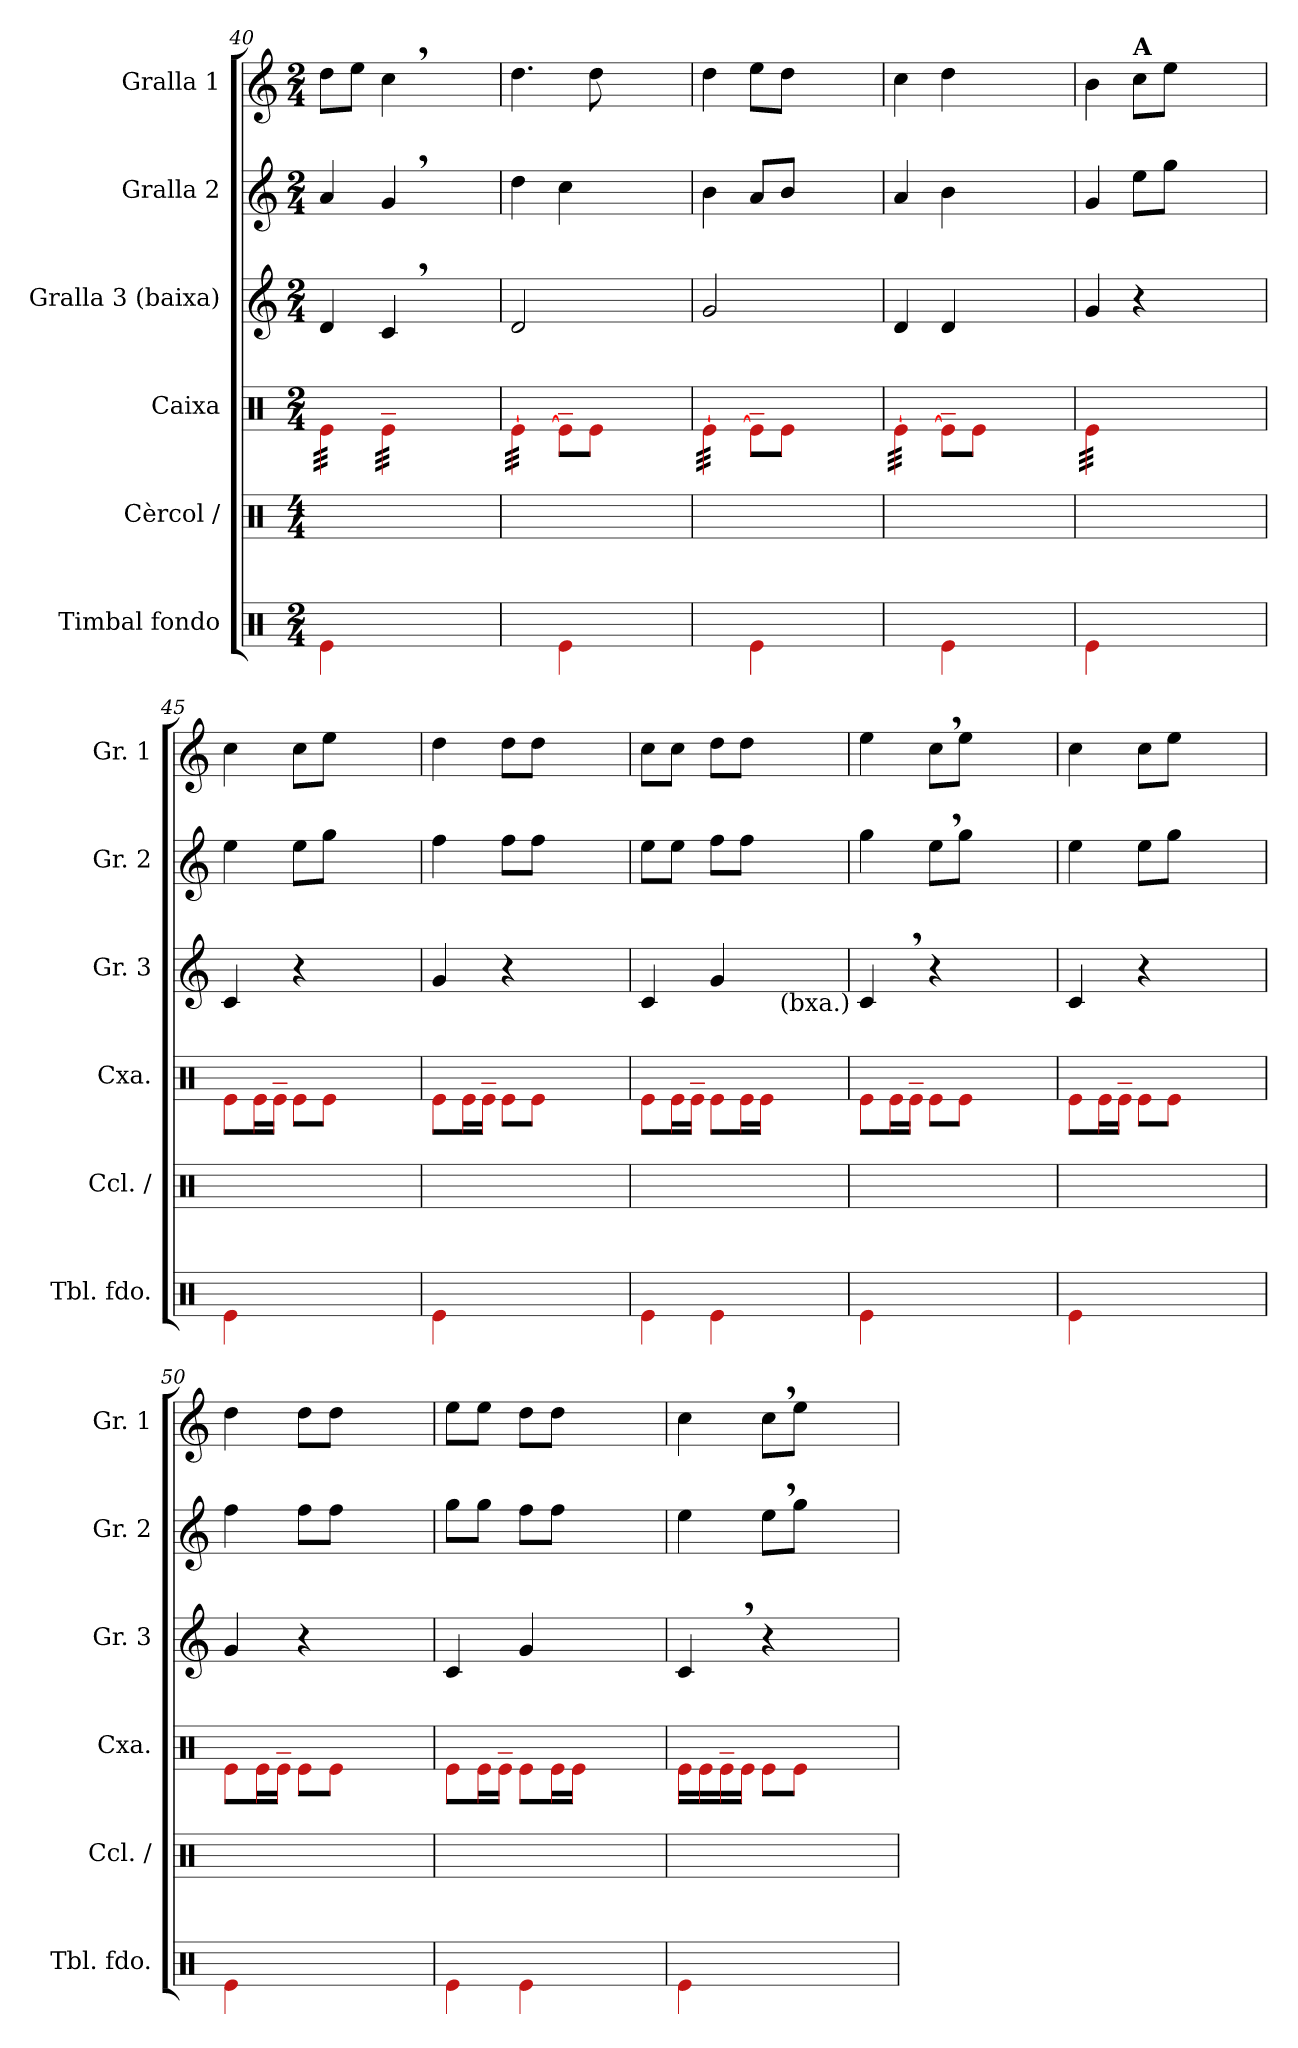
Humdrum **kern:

**kern	**kern	**kern	**kern	**kern	**kern
*part6	*part5	*part4	*part3	*part2	*part1
*staff6	*staff5	*staff4	*staff3	*staff2	*staff1
*I"Timbal fondo	*I"Cèrcol /	*I"Caixa	*I"Gralla 3 (baixa)	*I"Gralla 2	*I"Gralla 1
*I'Tbl. fdo.	*I'Ccl. /	*I'Cxa.	*I'Gr. 3	*I'Gr. 2	*I'Gr. 1
*clefX	*clefX	*clefX	*clefG2	*clefG2	*clefG2
*k[]	*k[]	*k[]	*k[]	*k[]	*k[]
*M2/4	*M4/4	*M2/4	*M2/4	*M2/4	*M2/4
=40	=40	=40	=40	=40	=40
*	*	*tremolo	*	*	*
4e\	1ryy	32e\LLL	4d/	4a/	8dd\L
.	.	32e\	.	.	.
.	.	32e\	.	.	.
.	.	32e\	.	.	.
.	.	32e\	.	.	8ee\J
.	.	32e\	.	.	.
.	.	32e\	.	.	.
.	.	32e\JJJ	.	.	.
2.ryy	.	32e~\LLL	4c,/	4g,/	4cc,\
.	.	32e~\	.	.	.
.	.	32e~\	.	.	.
.	.	32e~\	.	.	.
.	.	32e~\	.	.	.
.	.	32e~\	.	.	.
.	.	32e~\	.	.	.
.	.	32e~\JJJ	.	.	.
.	.	2ryy	2ryy	2ryy	2ryy
=41	=41	=41	=41	=41	=41
4ryy	1ryy	[32e\LLL	2d/	4dd\	4.dd\
.	.	32e\	.	.	.
.	.	32e\	.	.	.
.	.	32e\	.	.	.
.	.	32e\	.	.	.
.	.	32e\	.	.	.
.	.	32e\	.	.	.
.	.	32e\JJJ	.	.	.
*	*	*Xtremolo	*	*	*
4e\	.	8e~\L]	.	4cc\	.
.	.	8e\J	.	.	8dd\
2ryy	.	2ryy	2ryy	2ryy	2ryy
=42	=42	=42	=42	=42	=42
*	*	*tremolo	*	*	*
4ryy	1ryy	[32e\LLL	2g/	4b\	4dd\
.	.	32e\	.	.	.
.	.	32e\	.	.	.
.	.	32e\	.	.	.
.	.	32e\	.	.	.
.	.	32e\	.	.	.
.	.	32e\	.	.	.
.	.	32e\JJJ	.	.	.
*	*	*Xtremolo	*	*	*
4e\	.	8e~\L]	.	8a/L	8ee\L
.	.	8e\J	.	8b/J	8dd\J
2ryy	.	2ryy	2ryy	2ryy	2ryy
=43	=43	=43	=43	=43	=43
*	*	*tremolo	*	*	*
4ryy	1ryy	[32e\LLL	4d/	4a/	4cc\
.	.	32e\	.	.	.
.	.	32e\	.	.	.
.	.	32e\	.	.	.
.	.	32e\	.	.	.
.	.	32e\	.	.	.
.	.	32e\	.	.	.
.	.	32e\JJJ	.	.	.
*	*	*Xtremolo	*	*	*
4e\	.	8e~\L]	4d/	4b\	4dd\
.	.	8e\J	.	.	.
2ryy	.	2ryy	2ryy	2ryy	2ryy
=44	=44	=44	=44	=44	=44
*	*	*tremolo	*	*	*
4e\	1ryy	32e\LLL	4g/	4g/	4b\
.	.	32e\	.	.	.
.	.	32e\	.	.	.
.	.	32e\	.	.	.
.	.	32e\	.	.	.
.	.	32e\	.	.	.
.	.	32e\	.	.	.
.	.	32e\JJJ	.	.	.
*	*	*Xtremolo	*	*	*
!	!	!	!	!	!LO:TX:a:B:t=A
2.ryy	.	2.ryy	4r	8ee\L	8cc\L
.	.	.	.	8gg\J	8ee\J
.	.	.	2ryy	2ryy	2ryy
=45	=45	=45	=45	=45	=45
4e\	1ryy	8e\L	4c/	4ee\	4cc\
.	.	16e\L	.	.	.
.	.	16e~\JJ	.	.	.
2.ryy	.	8e\L	4r	8ee\L	8cc\L
.	.	8e\J	.	8gg\J	8ee\J
.	.	2ryy	2ryy	2ryy	2ryy
=46	=46	=46	=46	=46	=46
4e\	1ryy	8e\L	4g/	4ff\	4dd\
.	.	16e\L	.	.	.
.	.	16e~\JJ	.	.	.
2.ryy	.	8e\L	4r	8ff\L	8dd\L
.	.	8e\J	.	8ff\J	8dd\J
.	.	2ryy	2ryy	2ryy	2ryy
!!LO:PB:g=z
=47	=47	=47	=47	=47	=47
4e\	1ryy	8e\L	4c/	8ee\L	8cc\L
.	.	16e\L	.	8ee\J	8cc\J
.	.	16e~\JJ	.	.	.
4e\	.	8e\L	4g/	8ff\L	8dd\L
.	.	16e\L	.	8ff\J	8dd\J
.	.	16e\JJ	.	.	.
!	!	!	!LO:TX:b:t=(bxa.)	!	!
2ryy	.	2ryy	2ryy	2ryy	2ryy
=48	=48	=48	=48	=48	=48
4e\	1ryy	8e\L	4c,/	4gg\	4ee\
.	.	16e\L	.	.	.
.	.	16e~\JJ	.	.	.
2.ryy	.	8e\L	4r	8ee,\L	8cc,\L
.	.	8e\J	.	8gg\J	8ee\J
.	.	2ryy	2ryy	2ryy	2ryy
=49	=49	=49	=49	=49	=49
4e\	1ryy	8e\L	4c/	4ee\	4cc\
.	.	16e\L	.	.	.
.	.	16e~\JJ	.	.	.
2.ryy	.	8e\L	4r	8ee\L	8cc\L
.	.	8e\J	.	8gg\J	8ee\J
.	.	2ryy	2ryy	2ryy	2ryy
=50	=50	=50	=50	=50	=50
4e\	1ryy	8e\L	4g/	4ff\	4dd\
.	.	16e\L	.	.	.
.	.	16e~\JJ	.	.	.
2.ryy	.	8e\L	4r	8ff\L	8dd\L
.	.	8e\J	.	8ff\J	8dd\J
.	.	2ryy	2ryy	2ryy	2ryy
=51	=51	=51	=51	=51	=51
4e\	1ryy	8e\L	4c/	8gg\L	8ee\L
.	.	16e\L	.	8gg\J	8ee\J
.	.	16e~\JJ	.	.	.
4e\	.	8e\L	4g/	8ff\L	8dd\L
.	.	16e\L	.	8ff\J	8dd\J
.	.	16e\JJ	.	.	.
2ryy	.	2ryy	2ryy	2ryy	2ryy
=52	=52	=52	=52	=52	=52
4e\	1ryy	16e\LL	4c,/	4ee\	4cc\
.	.	16e\	.	.	.
.	.	16e~\	.	.	.
.	.	16e\JJ	.	.	.
2.ryy	.	8e\L	4r	8ee,\L	8cc,\L
.	.	8e\J	.	8gg\J	8ee\J
.	.	2ryy	2ryy	2ryy	2ryy
=	=	=	=	=	=
*-	*-	*-	*-	*-	*-
